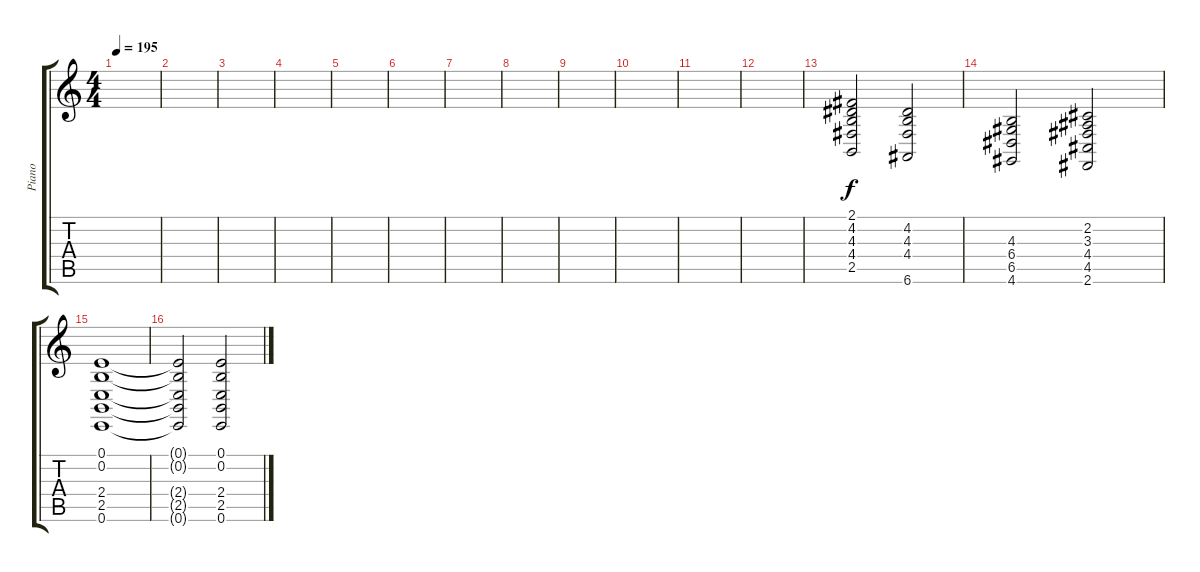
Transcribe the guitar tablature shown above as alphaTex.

\track ("Piano" "Piano") {instrument acousticgrandpiano}
\staff {score tabs}
\tuning (E4 B3 G3 D3 A2 E2) {hide}
\ts (4 4)
\tempo 195
\clef g2
\ks c
|
|
|
|
|
|
|
|
|
|
|
|
(2.1 4.2 4.3 4.4 2.5).2{volume 16} (4.2 4.3 4.4 6.6).2 |
(4.3 6.4 6.5 4.6).2 (2.2 3.3 4.4 4.5 2.6).2 |
(0.1 0.2 2.4 2.5 0.6).1 |
(0.1{t} 0.2{t} 2.4{t} 2.5{t} 0.6{t}).2 (0.1{sl} 0.2{sl} 2.4{sl} 2.5{sl} 0.6{sl}).2
